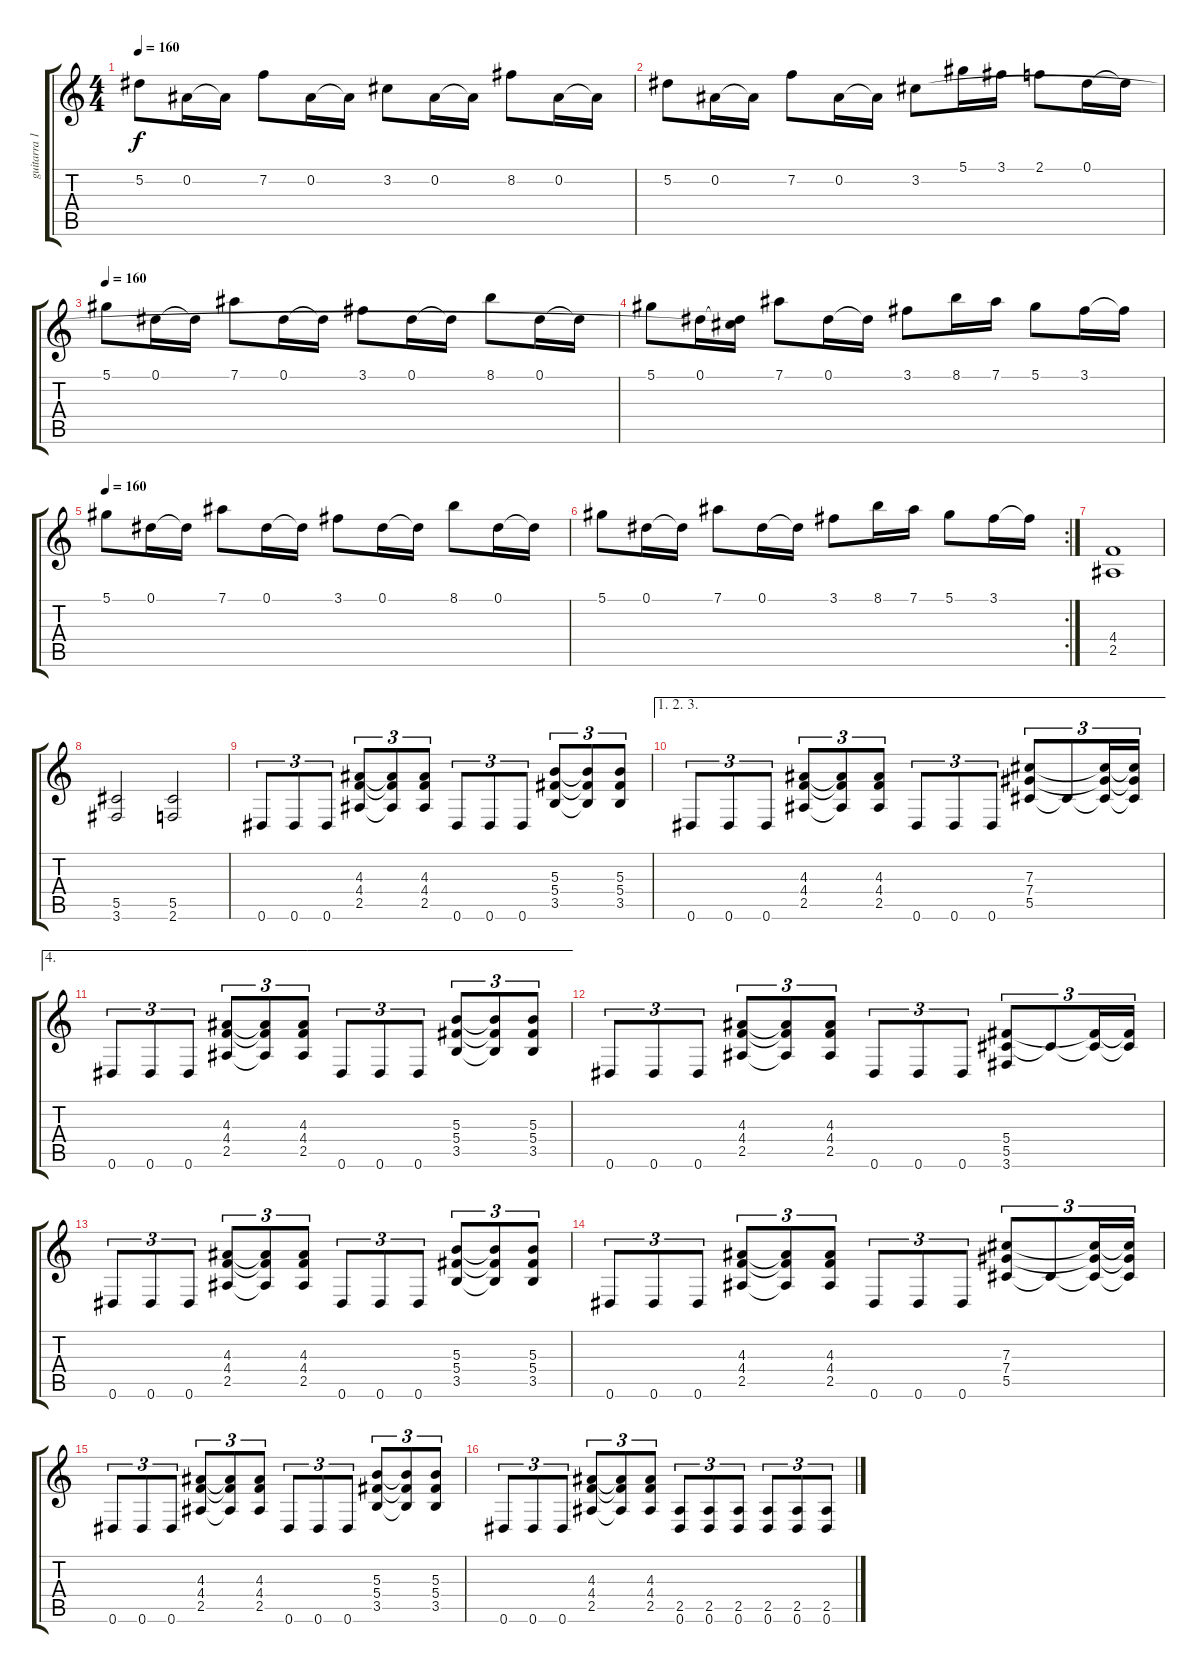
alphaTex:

\track ("guitarra 1" "guitarra 1") {instrument distortionguitar}
\staff {score tabs}
\tuning (Eb4 Bb3 Gb3 Db3 Ab2 Eb2) {hide}
\ts (4 4)
\tempo 160
\clef g2
\ks c
5.2.8{dy f} 0.2.16 0.2{t}.16 7.2.8 0.2.16 0.2{t}.16 3.2.8 0.2.16 0.2{t}.16 8.2.8 0.2.16 0.2{t}.16 |
5.2.8 0.2.16 0.2{t}.16 7.2.8 0.2.16 0.2{t}.16 3.2.8 5.1.16 3.1.16 2.1.8 0.1.16 0.1{t}.16 |
\tempo 160
5.1.8 0.1.16 0.1{t}.16 7.1.8 0.1.16 0.1{t}.16 3.1.8 0.1.16 0.1{t}.16 8.1.8 0.1.16 0.1{t}.16 |
5.1.8 0.1.16 (0.1{t} 3.2{t}).16 7.1.8 0.1.16 0.1{t}.16 3.1.8 8.1.16 7.1.16 5.1.8 3.1.16 3.1{t}.16 |
\tempo 160
5.1.8 0.1.16 0.1{t}.16 7.1.8 0.1.16 0.1{t}.16 3.1.8 0.1.16 0.1{t}.16 8.1.8 0.1.16 0.1{t}.16 |
\rc 2
5.1.8 0.1.16 0.1{t}.16 7.1.8 0.1.16 0.1{t}.16 3.1.8 8.1.16 7.1.16 5.1.8 3.1.16 3.1{t}.16 |
(4.4 2.5).1 |
(5.5 3.6).2 (5.5 2.6).2 |
0.6.8{tu (3 2)} 0.6.8{tu (3 2)} 0.6.8{tu (3 2)} (4.3 4.4 2.5).8{tu (3 2)} (4.3{t} 4.4{t} 2.5{t}).8{tu (3 2)} (4.3 4.4 2.5).8{tu (3 2)} 0.6.8{tu (3 2)} 0.6.8{tu (3 2)} 0.6.8{tu (3 2)} (5.3 5.4 3.5).8{tu (3 2)} (5.3{t} 5.4{t} 3.5{t}).8{tu (3 2)} (5.3 5.4 3.5).8{tu (3 2)} |
\ae (1 2 3)
0.6.8{tu (3 2)} 0.6.8{tu (3 2)} 0.6.8{tu (3 2)} (4.3 4.4 2.5).8{tu (3 2)} (4.3{t} 4.4{t} 2.5{t}).8{tu (3 2)} (4.3 4.4 2.5).8{tu (3 2)} 0.6.8{tu (3 2)} 0.6.8{tu (3 2)} 0.6.8{tu (3 2)} (7.3 7.4 5.5).8{tu (3 2)} 5.5{t}.8{tu (3 2)} (7.3{t} 7.4{t} 5.5{t}).16{tu (3 2)} (7.3{t} 7.4{t} 5.5{t}).16{tu (3 2)} |
\ae 4
0.6.8{tu (3 2)} 0.6.8{tu (3 2)} 0.6.8{tu (3 2)} (4.3 4.4 2.5).8{tu (3 2)} (4.3{t} 4.4{t} 2.5{t}).8{tu (3 2)} (4.3 4.4 2.5).8{tu (3 2)} 0.6.8{tu (3 2)} 0.6.8{tu (3 2)} 0.6.8{tu (3 2)} (5.3 5.4 3.5).8{tu (3 2)} (5.3{t} 5.4{t} 3.5{t}).8{tu (3 2)} (5.3 5.4 3.5).8{tu (3 2)} |
0.6.8{tu (3 2)} 0.6.8{tu (3 2)} 0.6.8{tu (3 2)} (4.3 4.4 2.5).8{tu (3 2)} (4.3{t} 4.4{t} 2.5{t}).8{tu (3 2)} (4.3 4.4 2.5).8{tu (3 2)} 0.6.8{tu (3 2)} 0.6.8{tu (3 2)} 0.6.8{tu (3 2)} (5.4 5.5 3.6).8{tu (3 2)} 5.5{t}.8{tu (3 2)} (5.4{t} 5.5{t}).16{tu (3 2)} (5.4{t} 5.5{t}).16{tu (3 2)} |
0.6.8{tu (3 2)} 0.6.8{tu (3 2)} 0.6.8{tu (3 2)} (4.3 4.4 2.5).8{tu (3 2)} (4.3{t} 4.4{t} 2.5{t}).8{tu (3 2)} (4.3 4.4 2.5).8{tu (3 2)} 0.6.8{tu (3 2)} 0.6.8{tu (3 2)} 0.6.8{tu (3 2)} (5.3 5.4 3.5).8{tu (3 2)} (5.3{t} 5.4{t} 3.5{t}).8{tu (3 2)} (5.3 5.4 3.5).8{tu (3 2)} |
0.6.8{tu (3 2)} 0.6.8{tu (3 2)} 0.6.8{tu (3 2)} (4.3 4.4 2.5).8{tu (3 2)} (4.3{t} 4.4{t} 2.5{t}).8{tu (3 2)} (4.3 4.4 2.5).8{tu (3 2)} 0.6.8{tu (3 2)} 0.6.8{tu (3 2)} 0.6.8{tu (3 2)} (7.3 7.4 5.5).8{tu (3 2)} 5.5{t}.8{tu (3 2)} (7.3{t} 7.4{t} 5.5{t}).16{tu (3 2)} (7.3{t} 7.4{t} 5.5{t}).16{tu (3 2)} |
0.6.8{tu (3 2)} 0.6.8{tu (3 2)} 0.6.8{tu (3 2)} (4.3 4.4 2.5).8{tu (3 2)} (4.3{t} 4.4{t} 2.5{t}).8{tu (3 2)} (4.3 4.4 2.5).8{tu (3 2)} 0.6.8{tu (3 2)} 0.6.8{tu (3 2)} 0.6.8{tu (3 2)} (5.3 5.4 3.5).8{tu (3 2)} (5.3{t} 5.4{t} 3.5{t}).8{tu (3 2)} (5.3 5.4 3.5).8{tu (3 2)} |
0.6.8{tu (3 2)} 0.6.8{tu (3 2)} 0.6.8{tu (3 2)} (4.3 4.4 2.5).8{tu (3 2)} (4.3{t} 4.4{t} 2.5{t}).8{tu (3 2)} (4.3 4.4 2.5).8{tu (3 2)} (2.5 0.6).8{tu (3 2)} (2.5 0.6).8{tu (3 2)} (2.5 0.6).8{tu (3 2)} (2.5 0.6).8{tu (3 2)} (2.5 0.6).8{tu (3 2)} (2.5 0.6).8{tu (3 2)}
